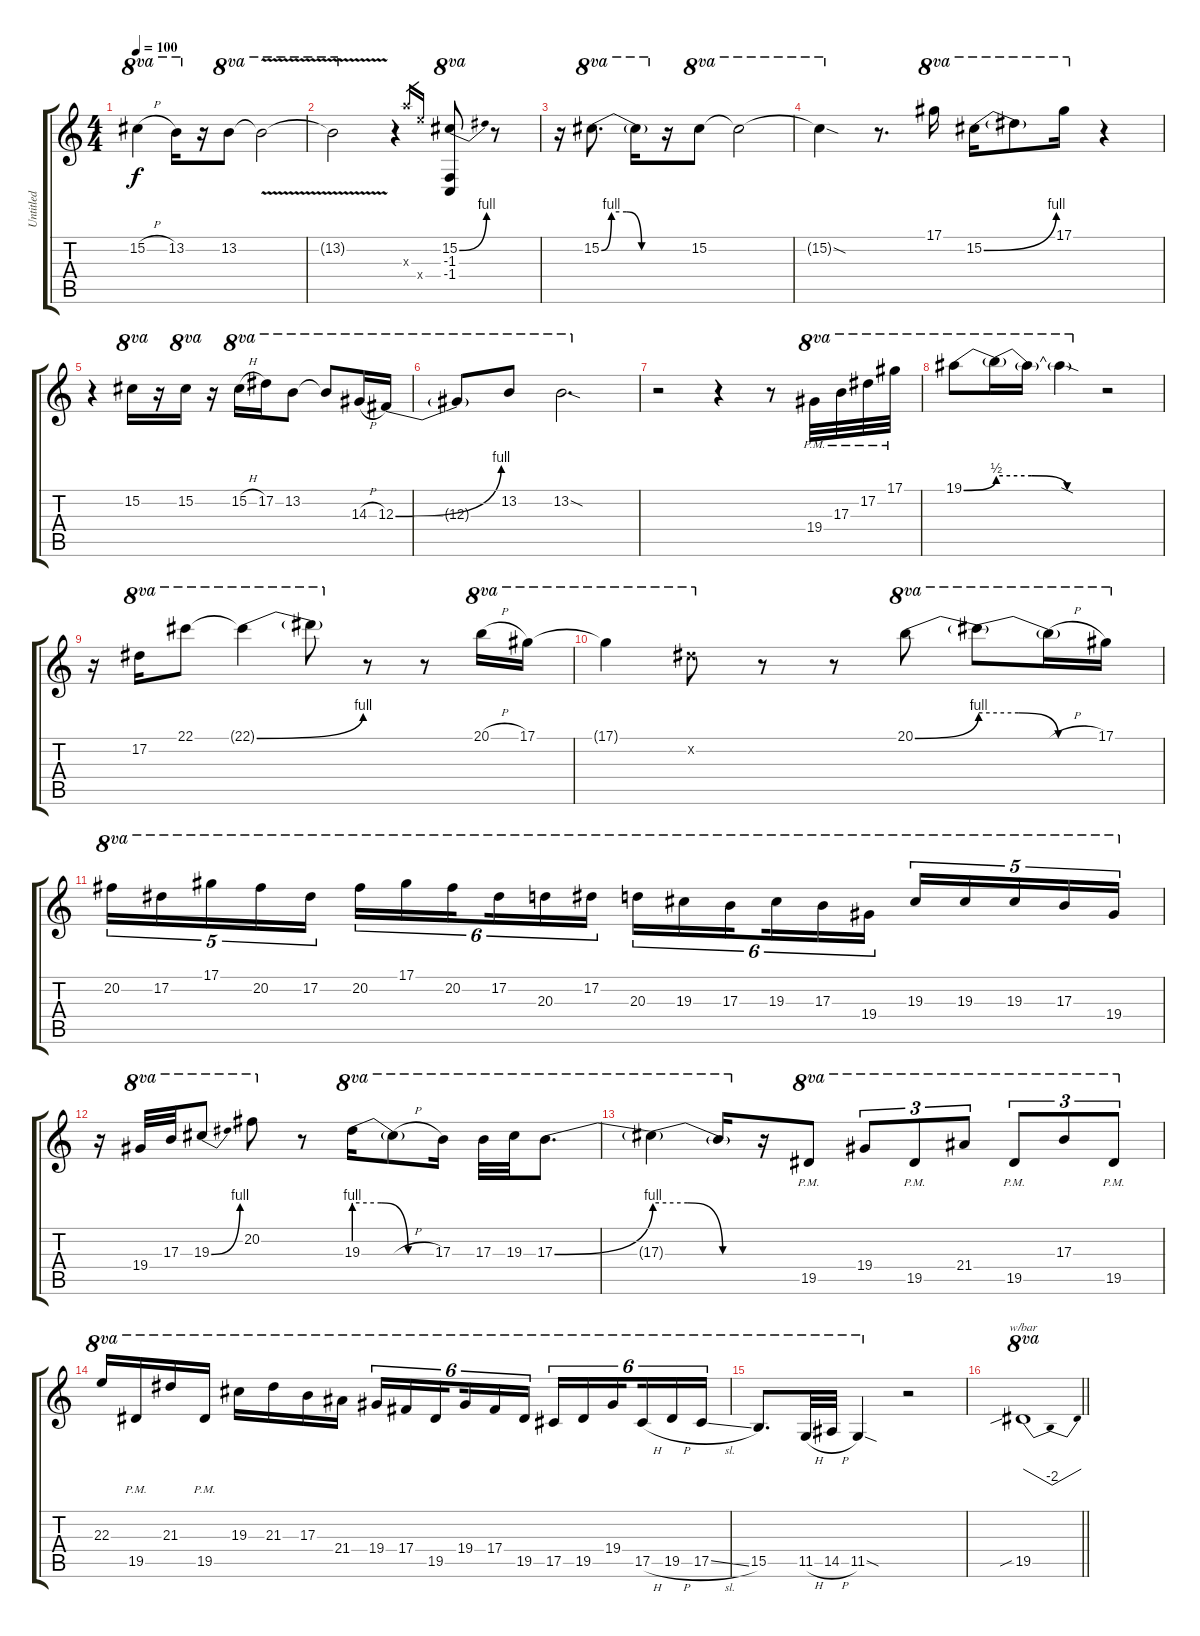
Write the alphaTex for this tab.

\track ("Untitled" "Untitled") {instrument distortionguitar}
\staff {score tabs}
\tuning (Eb4 Bb3 Gb3 Db3 Ab2 Eb2) {hide}
\ts (4 4)
\tempo 100
\clef g2
\ks c
15.2{h}.4{ot 8va dy f} 13.2.16{ot 8va} r.16 13.2.8{ot 8va} 13.2{v t}.2{ot 8va} |
13.2{t}.2{ot 8va} r.4 15.3{x}.16{gr} 15.4{x}.16{gr} (15.2{be (bend 0 0 60 4)} -1.3 -1.4).8{ot 8va} r.8 |
r.16 15.2{be (custom 0 0 10 4 25 4 40 0 60 0)}.8{d ot 8va} 15.2{t}.16{ot 8va} r.16 15.2.8{ot 8va} 15.2{t}.2{ot 8va} |
15.2{sod t}.4{ot 8va} r.8{d} 17.1.16{ot 8va} 15.2{be (bend 0 0 60 4)}.16{ot 8va} 15.2{t}.8{ot 8va} 17.1.16{ot 8va} r.4 |
r.4 15.2.16{ot 8va} r.16 15.2.16{ot 8va} r.16 15.2{h}.16{ot 8va} 17.2.16{ot 8va} 13.2.8{ot 8va} 13.2{t}.8{ot 8va} 14.3{h}.16{ot 8va} 12.3{be (bend 0 0 60 4)}.16{ot 8va} |
12.3{t}.8{ot 8va} 13.2.8{ot 8va} 13.2{sod}.2{d ot 8va} |
r.2 r.4 r.8 19.4{pm}.32{ot 8va} 17.3{pm}.32{ot 8va} 17.2{pm}.32{ot 8va} 17.1{pm}.32{ot 8va} |
19.1{be (bend 0 0 60 2)}.8{ot 8va} 19.1{be (custom 0 2 20 2 40 0 60 0) t}.16{ot 8va} 19.1{t}.16{ot 8va} 19.1{sod t}.4{ot 8va} r.2 |
r.16 17.2.16{ot 8va} 22.1.8{ot 8va} 22.1{be (bend 0 0 60 4) t}.4{ot 8va} 22.1{t}.8{ot 8va} r.8 r.8 20.1{h}.16{ot 8va} 17.1.16{ot 8va} |
17.1{t}.4{ot 8va} 17.2{x}.8{ot 8va} r.8 r.8 20.1{be (bend 0 0 60 4)}.8{ot 8va} 20.1{be (custom 0 4 20 4 40 0 60 0) t}.8{ot 8va} 20.1{h t}.16{ot 8va} 17.1.16{ot 8va} |
20.2.16{tu (5 4) ot 8va} 17.2.16{tu (5 4) ot 8va} 17.1.16{tu (5 4) ot 8va} 20.2.16{tu (5 4) ot 8va} 17.2.16{tu (5 4) ot 8va} 20.2.16{tu (6 4) ot 8va} 17.1.16{tu (6 4) ot 8va} 20.2.16{tu (6 4) ot 8va beam splitsecondary} 17.2.16{tu (6 4) ot 8va} 20.3.16{tu (6 4) ot 8va} 17.2.16{tu (6 4) ot 8va} 20.3.16{tu (6 4) ot 8va} 19.3.16{tu (6 4) ot 8va} 17.3.16{tu (6 4) ot 8va beam splitsecondary} 19.3.16{tu (6 4) ot 8va} 17.3.16{tu (6 4) ot 8va} 19.4.16{tu (6 4) ot 8va} 19.3.16{tu (5 4) ot 8va} 19.3.16{tu (5 4) ot 8va} 19.3.16{tu (5 4) ot 8va} 17.3.16{tu (5 4) ot 8va} 19.4.16{tu (5 4) ot 8va} |
r.16 19.4.32{ot 8va} 17.3.32{ot 8va} 19.3{be (bend 0 0 60 4)}.8{ot 8va} 20.2.8{ot 8va} r.8 19.3{be (custom 0 4 20 4 40 0 60 0)}.16{ot 8va} 19.3{h t}.8{ot 8va} 17.3.16{ot 8va} 17.3.32{ot 8va} 19.3.32{ot 8va} 17.3{be (bend 0 0 60 4)}.8{d ot 8va} |
17.3{be (custom 0 4 20 4 40 0 60 0) t}.4{ot 8va} 17.3{t}.16{ot 8va} r.16 19.5{pm}.8{ot 8va} 19.4.8{tu (3 2) ot 8va} 19.5{pm}.8{tu (3 2) ot 8va} 21.4.8{tu (3 2) ot 8va} 19.5{pm}.8{tu (3 2) ot 8va} 17.3.8{tu (3 2) ot 8va} 19.5{pm}.8{tu (3 2) ot 8va} |
22.3.16{ot 8va} 19.5{pm}.16{ot 8va} 21.3.16{ot 8va} 19.5{pm}.16{ot 8va} 19.3.16{ot 8va} 21.3.16{ot 8va} 17.3.16{ot 8va} 21.4.16{ot 8va} 19.4.16{tu (6 4) ot 8va} 17.4.16{tu (6 4) ot 8va} 19.5.16{tu (6 4) ot 8va beam splitsecondary} 19.4.16{tu (6 4) ot 8va} 17.4.16{tu (6 4) ot 8va} 19.5.16{tu (6 4) ot 8va} 17.5.16{tu (6 4) ot 8va} 19.5.16{tu (6 4) ot 8va} 19.4.16{tu (6 4) ot 8va beam splitsecondary} 17.5{h}.16{tu (6 4) ot 8va} 19.5{h}.16{tu (6 4) ot 8va} 17.5{sl}.16{tu (6 4) ot 8va} |
15.5.8{d ot 8va} 11.5{h}.32{ot 8va} 14.5{h}.32{ot 8va} 11.5{sod}.4{ot 8va} r.2 |
\barLineRight lightlight
19.5{sib}.1{tbe (dip default 0 0 30 -8 60 0) ot 8va}
